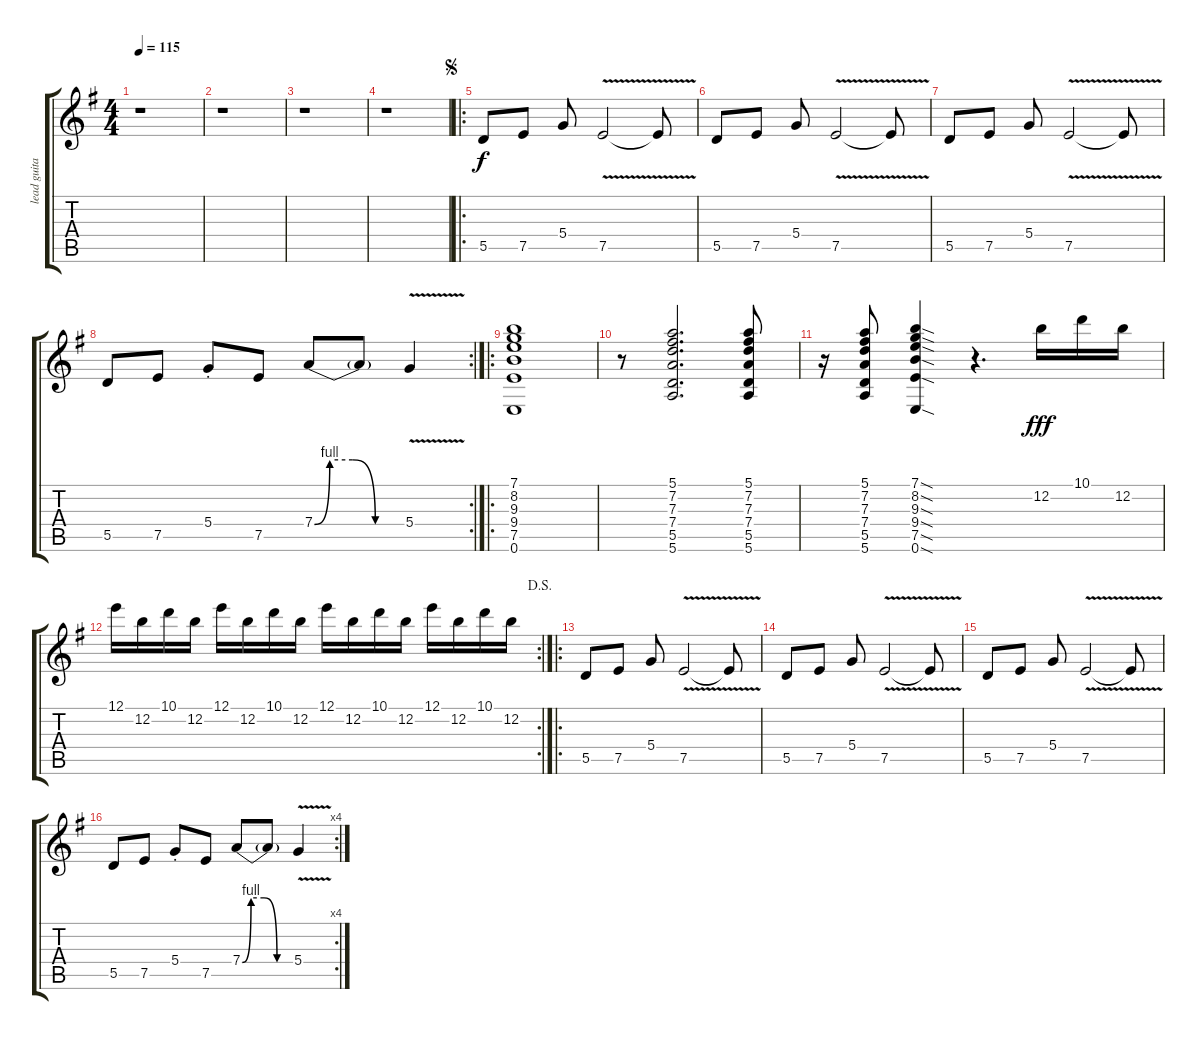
\track ("lead guitar" "lead guita") {instrument overdrivenguitar}
\staff {score tabs}
\tuning (E4 B3 G3 D3 A2 E2) {hide}
\ts (4 4)
\tempo 115
\clef g2
\ks g
r.1{dy f instrument overdrivenguitar} |
r.1 |
r.1 |
r.1 |
\ro
\jump segno
5.5.8 7.5.8 5.4.8 7.5{v}.2 7.5{v t}.8 |
5.5.8 7.5.8 5.4.8 7.5{v}.2 7.5{v t}.8 |
5.5.8 7.5.8 5.4.8 7.5{v}.2 7.5{v t}.8 |
\rc 2
5.5.8 7.5.8 5.4{st}.8 7.5.8 7.4{be (custom 0 0 10 4 25 4 40 0 60 0)}.8 7.4{t}.8 5.4{v}.4 |
\ro
(7.1 8.2 9.3 9.4 7.5 0.6).1 |
r.8 (5.1 7.2 7.3 7.4 5.5 5.6).2{d} (5.1 7.2 7.3 7.4 5.5 5.6).8 |
r.16 (5.1 7.2 7.3 7.4 5.5 5.6).8 (7.1{sod} 8.2{sod} 9.3{sod} 9.4{sod} 7.5{sod} 0.6{sod}).4 r.4{d} 12.2.16{dy fff} 10.1.16 12.2.16 |
\rc 2
\jump dalsegno
12.1.16 12.2.16 10.1.16 12.2.16 12.1.16 12.2.16 10.1.16 12.2.16 12.1.16 12.2.16 10.1.16 12.2.16 12.1.16 12.2.16 10.1.16 12.2.16 |
\ro
5.5.8 7.5.8 5.4.8 7.5{v}.2 7.5{v t}.8 |
5.5.8 7.5.8 5.4.8 7.5{v}.2 7.5{v t}.8 |
5.5.8 7.5.8 5.4.8 7.5{v}.2 7.5{v t}.8 |
\rc 4
5.5.8 7.5.8 5.4{st}.8 7.5.8 7.4{be (custom 0 0 10 4 25 4 40 0 60 0)}.8 7.4{t}.8 5.4{v}.4
